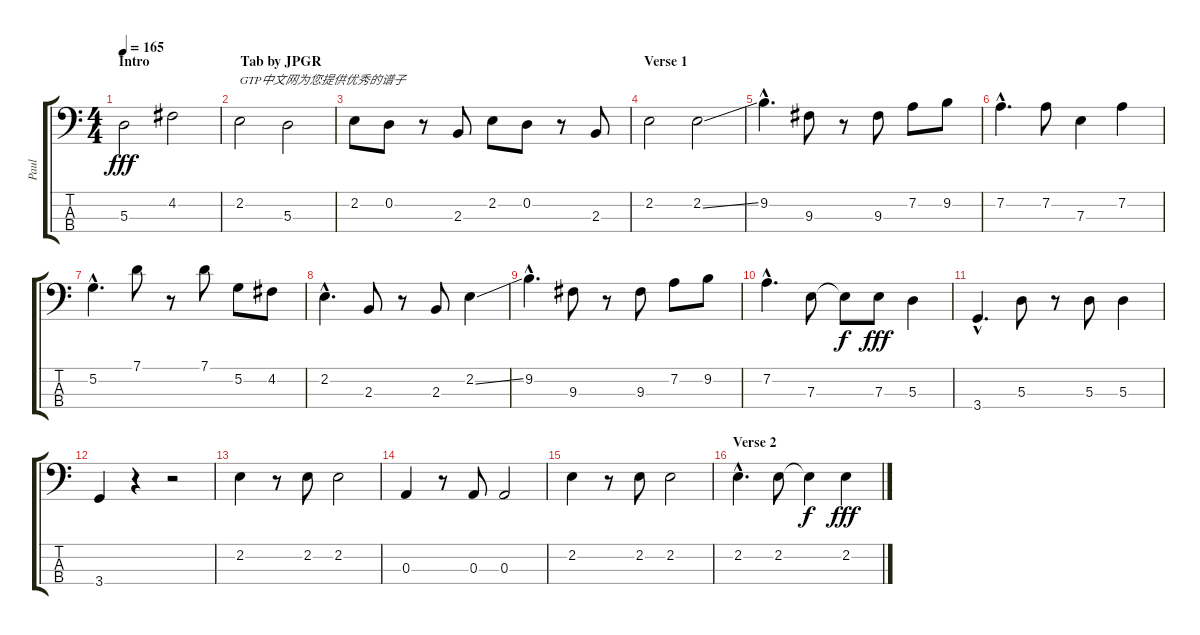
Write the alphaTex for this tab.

\track ("Paul" "Paul") {instrument electricbasspick}
\staff {score tabs}
\tuning (G2 D2 A1 E1) {hide}
\ts (4 4)
\section ("" "Intro                          Tab by JPGR")
\tempo 165
\clef f4
\ks c
5.3.2{dy fff instrument electricbasspick} 4.2.2 |
2.2.2{txt "GTP中文网为您提供优秀的谱子"} 5.3.2 |
2.2.8 0.2.8 r.8 2.3.8 2.2.8 0.2.8 r.8 2.3.8 |
\section ("" "Verse 1")
2.2.2 2.2{ss}.2 |
9.2{hac}.4{d} 9.3.8 r.8 9.3.8 7.2.8 9.2.8 |
7.2{hac}.4{d} 7.2.8 7.3.4 7.2.4 |
5.2{hac}.4{d} 7.1.8 r.8 7.1.8 5.2.8 4.2.8 |
2.2{hac}.4{d} 2.3.8 r.8 2.3.8 2.2{ss}.4 |
9.2{hac}.4{d} 9.3.8 r.8 9.3.8 7.2.8 9.2.8 |
7.2{hac}.4{d} 7.3.8 7.3{t}.8{dy f} 7.3.8{dy fff} 5.3.4 |
3.4{hac}.4{d} 5.3.8 r.8 5.3.8 5.3.4 |
3.4.4 r.4 r.2 |
2.2.4 r.8 2.2.8 2.2.2 |
0.3.4 r.8 0.3.8 0.3.2 |
2.2.4 r.8 2.2.8 2.2.2 |
\section ("" "Verse 2")
2.2{hac}.4{d} 2.2.8 2.2{t}.4{dy f} 2.2.4{dy fff}
